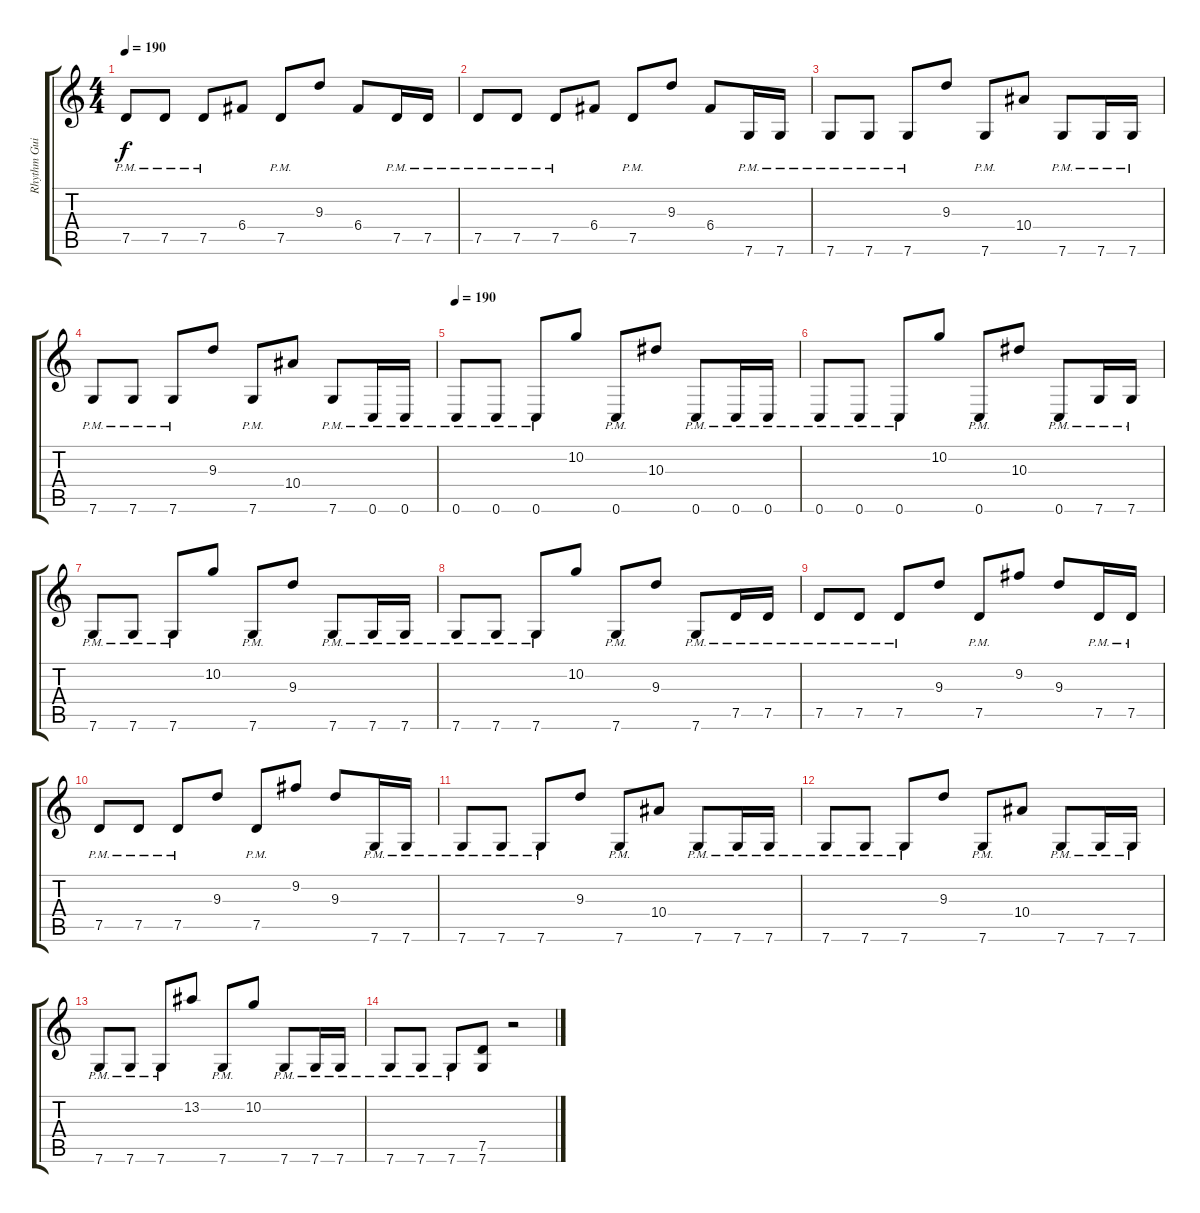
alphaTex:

\track ("Rhythm Guitar" "Rhythm Gui") {instrument distortionguitar}
\staff {score tabs}
\tuning (D4 A3 F3 C3 G2 C2) {hide}
\ts (4 4)
\tempo 190
\clef g2
\ks c
7.5{pm}.8{dy f} 7.5{pm}.8 7.5{pm}.8 6.4.8 7.5{pm}.8 9.3.8 6.4.8 7.5{pm}.16 7.5{pm}.16 |
7.5{pm}.8 7.5{pm}.8 7.5{pm}.8 6.4.8 7.5{pm}.8 9.3.8 6.4.8 7.6{pm}.16 7.6{pm}.16 |
7.6{pm}.8 7.6{pm}.8 7.6{pm}.8 9.3.8 7.6{pm}.8 10.4.8 7.6{pm}.8 7.6{pm}.16 7.6{pm}.16 |
7.6{pm}.8 7.6{pm}.8 7.6{pm}.8 9.3.8 7.6{pm}.8 10.4.8 7.6{pm}.8 0.6{pm}.16 0.6{pm}.16 |
\tempo 190
0.6{pm}.8 0.6{pm}.8 0.6{pm}.8 10.2.8 0.6{pm}.8 10.3.8 0.6{pm}.8 0.6{pm}.16 0.6{pm}.16 |
0.6{pm}.8 0.6{pm}.8 0.6{pm}.8 10.2.8 0.6{pm}.8 10.3.8 0.6{pm}.8 7.6{pm}.16 7.6{pm}.16 |
7.6{pm}.8 7.6{pm}.8 7.6{pm}.8 10.2.8 7.6{pm}.8 9.3.8 7.6{pm}.8 7.6{pm}.16 7.6{pm}.16 |
7.6{pm}.8 7.6{pm}.8 7.6{pm}.8 10.2.8 7.6{pm}.8 9.3.8 7.6{pm}.8 7.5{pm}.16 7.5{pm}.16 |
7.5{pm}.8 7.5{pm}.8 7.5{pm}.8 9.3.8 7.5{pm}.8 9.2.8 9.3.8 7.5{pm}.16 7.5{pm}.16 |
7.5{pm}.8 7.5{pm}.8 7.5{pm}.8 9.3.8 7.5{pm}.8 9.2.8 9.3.8 7.6{pm}.16 7.6{pm}.16 |
7.6{pm}.8 7.6{pm}.8 7.6{pm}.8 9.3.8 7.6{pm}.8 10.4.8 7.6{pm}.8 7.6{pm}.16 7.6{pm}.16 |
7.6{pm}.8 7.6{pm}.8 7.6{pm}.8 9.3.8 7.6{pm}.8 10.4.8 7.6{pm}.8 7.6{pm}.16 7.6{pm}.16 |
7.6{pm}.8 7.6{pm}.8 7.6{pm}.8 13.2.8 7.6{pm}.8 10.2.8 7.6{pm}.8 7.6{pm}.16 7.6{pm}.16 |
7.6{pm}.8 7.6{pm}.8 7.6{pm}.8 (7.5 7.6).8 r.2
